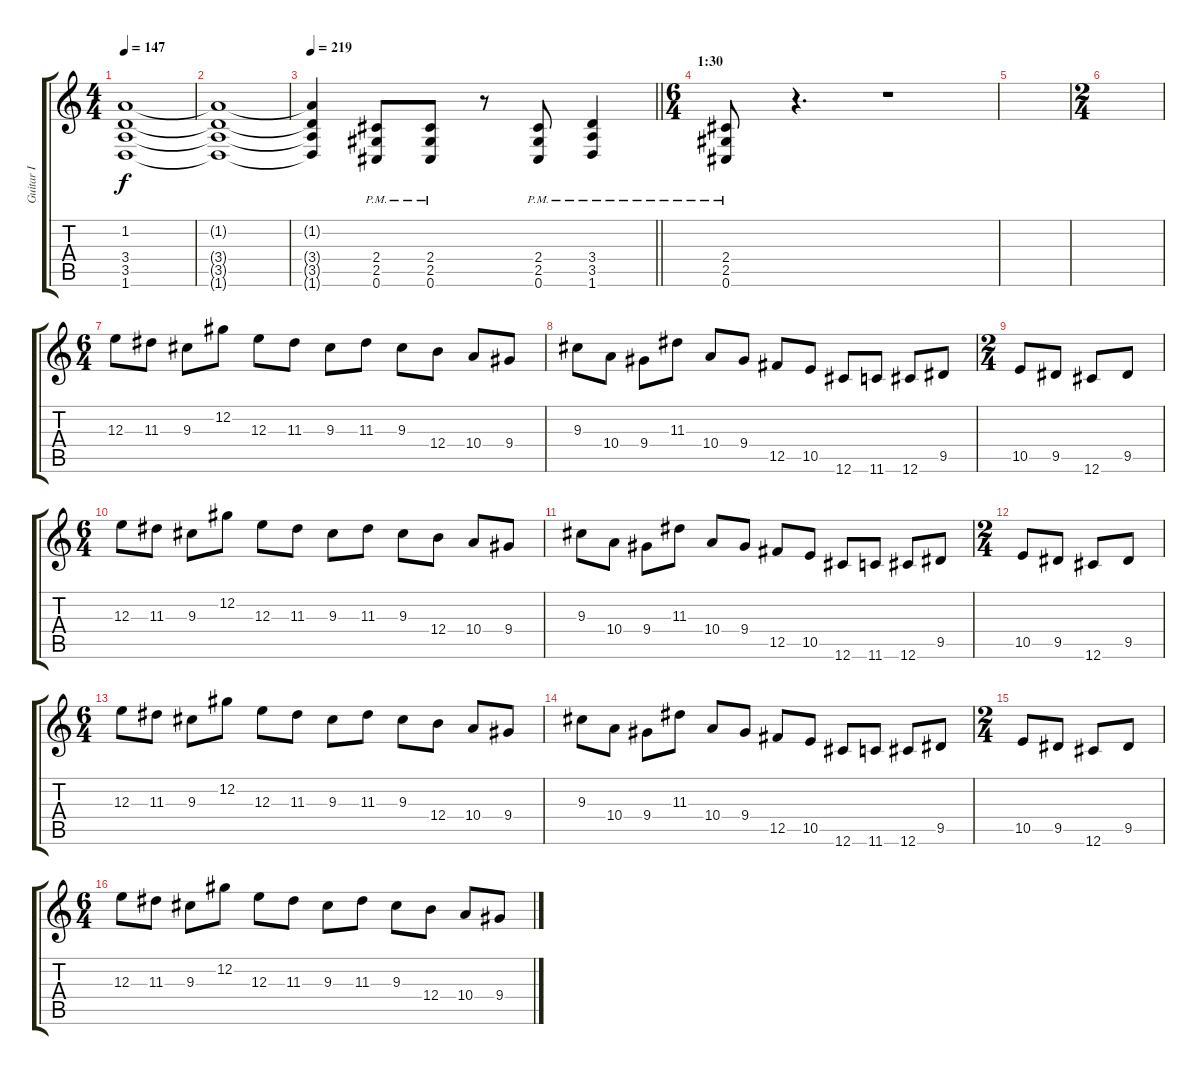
\track ("Guitar I" "Guitar I") {instrument distortionguitar}
\staff {score tabs}
\tuning (Db4 Ab3 E3 B2 Gb2 Db2) {hide}
\ts (4 4)
\tempo 147
\clef g2
\ks c
(1.2{t} 3.4{t} 3.5{t} 1.6{t}).1{dy f} |
(1.2{t} 3.4{t} 3.5{t} 1.6{t}).1 |
\tempo 219
\barLineRight lightlight
(1.2{t} 3.4{t} 3.5{t} 1.6{t}).4 (2.4{pm} 2.5{pm} 0.6{pm}).8 (2.4{pm} 2.5{pm} 0.6{pm}).8 r.8 (2.4{pm} 2.5{pm} 0.6{pm}).8 (3.4{pm} 3.5{pm} 1.6{pm}).4 |
\ts (6 4)
\section ("" "1:30 ")
(2.4{pm} 2.5{pm} 0.6{pm}).8 r.4{d} r.1 |
|
\ts (2 4)
|
\ts (6 4)
12.3.8 11.3.8 9.3.8 12.2.8 12.3.8 11.3.8 9.3.8 11.3.8 9.3.8 12.4.8 10.4.8 9.4.8 |
9.3.8 10.4.8 9.4.8 11.3.8 10.4.8 9.4.8 12.5.8 10.5.8 12.6.8 11.6.8 12.6.8 9.5.8 |
\ts (2 4)
10.5.8 9.5.8 12.6.8 9.5.8 |
\ts (6 4)
12.3.8 11.3.8 9.3.8 12.2.8 12.3.8 11.3.8 9.3.8 11.3.8 9.3.8 12.4.8 10.4.8 9.4.8 |
9.3.8 10.4.8 9.4.8 11.3.8 10.4.8 9.4.8 12.5.8 10.5.8 12.6.8 11.6.8 12.6.8 9.5.8 |
\ts (2 4)
10.5.8 9.5.8 12.6.8 9.5.8 |
\ts (6 4)
12.3.8 11.3.8 9.3.8 12.2.8 12.3.8 11.3.8 9.3.8 11.3.8 9.3.8 12.4.8 10.4.8 9.4.8 |
9.3.8 10.4.8 9.4.8 11.3.8 10.4.8 9.4.8 12.5.8 10.5.8 12.6.8 11.6.8 12.6.8 9.5.8 |
\ts (2 4)
10.5.8 9.5.8 12.6.8 9.5.8 |
\ts (6 4)
12.3.8 11.3.8 9.3.8 12.2.8 12.3.8 11.3.8 9.3.8 11.3.8 9.3.8 12.4.8 10.4.8 9.4.8
